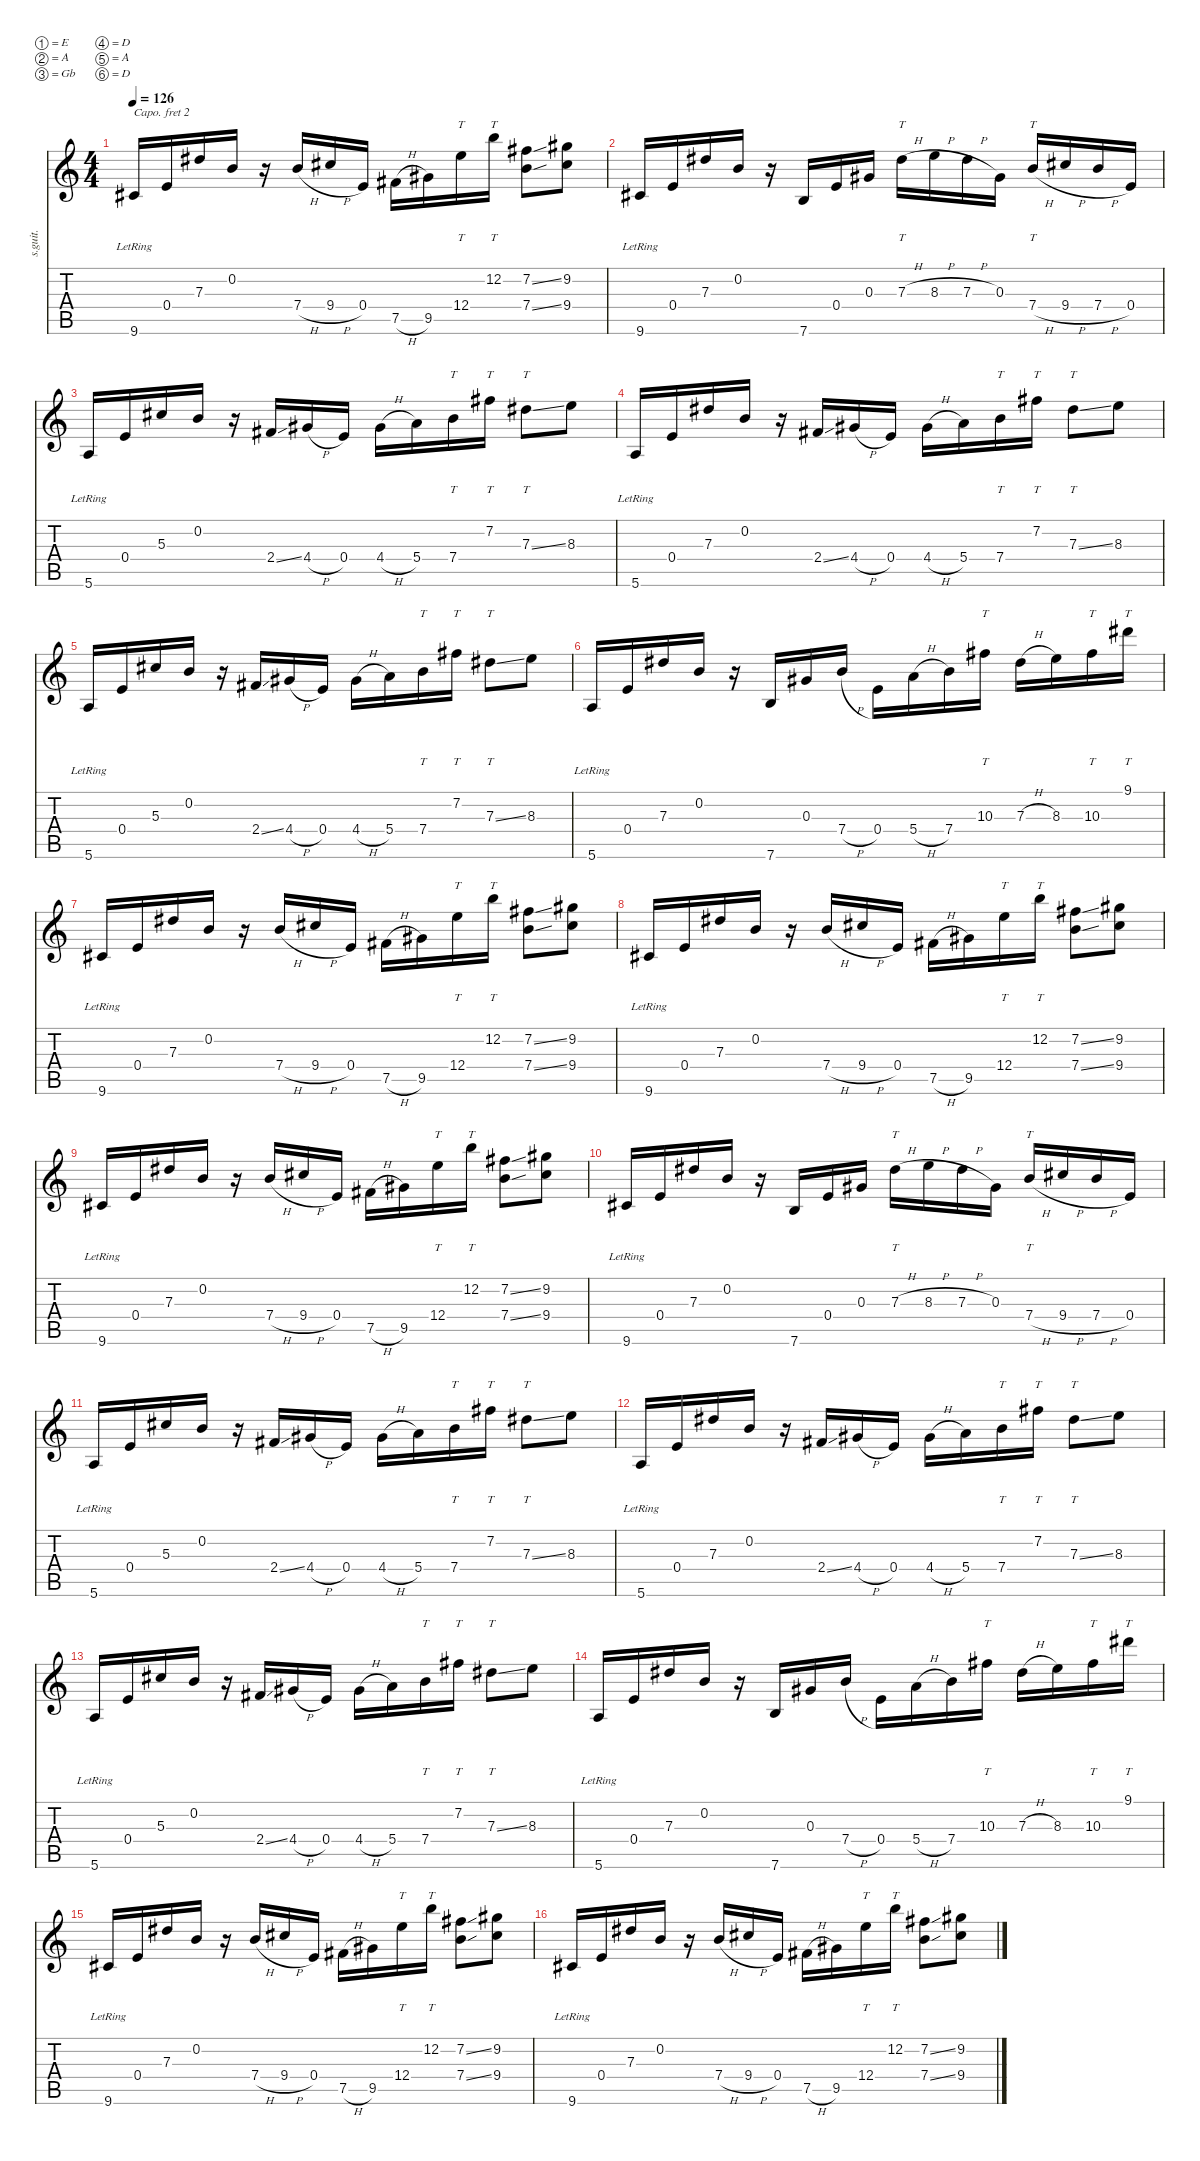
\defaultSystemsLayout 4
\hideDynamics
\bracketExtendMode nobrackets
\track ("Alternate Tab" "s.guit.") {instrument electricguitarjazz}
\staff {score tabs}
\capo 2
\tuning (E4 A3 Gb3 D3 A2 D2)
\ts (4 4)
\tempo 126
\clef g2
\ks c
9.6{lr}.16{lyrics (0 "") lyrics (1 "") lyrics (2 "") lyrics (3 "") lyrics (4 "") dy mf} 0.4.16{lyrics (0 "") lyrics (1 "") lyrics (2 "") lyrics (3 "") lyrics (4 "")} 7.3{acc #}.16{lyrics (0 "") lyrics (1 "") lyrics (2 "") lyrics (3 "") lyrics (4 "")} 0.2.16{lyrics (0 "") lyrics (1 "") lyrics (2 "") lyrics (3 "") lyrics (4 "")} r.16 7.4{h}.16{lyrics (0 "") lyrics (1 "") lyrics (2 "") lyrics (3 "") lyrics (4 "")} 9.4{h}.16{lyrics (0 "") lyrics (1 "") lyrics (2 "") lyrics (3 "") lyrics (4 "")} 0.4.16{lyrics (0 "") lyrics (1 "") lyrics (2 "") lyrics (3 "") lyrics (4 "")} 7.5{h}.16{lyrics (0 "") lyrics (1 "") lyrics (2 "") lyrics (3 "") lyrics (4 "")} 9.5{acc #}.16{lyrics (0 "") lyrics (1 "") lyrics (2 "") lyrics (3 "") lyrics (4 "")} 12.4.16{tt lyrics (0 "") lyrics (1 "") lyrics (2 "") lyrics (3 "") lyrics (4 "")} 12.2.16{tt lyrics (0 "") lyrics (1 "") lyrics (2 "") lyrics (3 "") lyrics (4 "")} (7.2{ss} 7.4{ss}).8{lyrics (0 "") lyrics (1 "") lyrics (2 "") lyrics (3 "") lyrics (4 "")} (9.2{acc #} 9.4).8{lyrics (0 "") lyrics (1 "") lyrics (2 "") lyrics (3 "") lyrics (4 "")} |
9.6{lr}.16{lyrics (0 "") lyrics (1 "") lyrics (2 "") lyrics (3 "") lyrics (4 "")} 0.4.16{lyrics (0 "") lyrics (1 "") lyrics (2 "") lyrics (3 "") lyrics (4 "")} 7.3{acc #}.16{lyrics (0 "") lyrics (1 "") lyrics (2 "") lyrics (3 "") lyrics (4 "")} 0.2.16{lyrics (0 "") lyrics (1 "") lyrics (2 "") lyrics (3 "") lyrics (4 "")} r.16 7.6.16{lyrics (0 "") lyrics (1 "") lyrics (2 "") lyrics (3 "") lyrics (4 "")} 0.4.16{lyrics (0 "") lyrics (1 "") lyrics (2 "") lyrics (3 "") lyrics (4 "")} 0.3{acc #}.16{lyrics (0 "") lyrics (1 "") lyrics (2 "") lyrics (3 "") lyrics (4 "")} 7.3{h acc #}.16{tt lyrics (0 "") lyrics (1 "") lyrics (2 "") lyrics (3 "") lyrics (4 "")} 8.3{h}.16{lyrics (0 "") lyrics (1 "") lyrics (2 "") lyrics (3 "") lyrics (4 "")} 7.3{h acc #}.16{lyrics (0 "") lyrics (1 "") lyrics (2 "") lyrics (3 "") lyrics (4 "")} 0.3{acc #}.16{lyrics (0 "") lyrics (1 "") lyrics (2 "") lyrics (3 "") lyrics (4 "")} 7.4{h}.16{tt lyrics (0 "") lyrics (1 "") lyrics (2 "") lyrics (3 "") lyrics (4 "")} 9.4{h}.16{lyrics (0 "") lyrics (1 "") lyrics (2 "") lyrics (3 "") lyrics (4 "")} 7.4{h}.16{lyrics (0 "") lyrics (1 "") lyrics (2 "") lyrics (3 "") lyrics (4 "")} 0.4.16{lyrics (0 "") lyrics (1 "") lyrics (2 "") lyrics (3 "") lyrics (4 "")} |
5.6{lr}.16{lyrics (0 "") lyrics (1 "") lyrics (2 "") lyrics (3 "") lyrics (4 "")} 0.4.16{lyrics (0 "") lyrics (1 "") lyrics (2 "") lyrics (3 "") lyrics (4 "")} 5.3.16{lyrics (0 "") lyrics (1 "") lyrics (2 "") lyrics (3 "") lyrics (4 "")} 0.2.16{lyrics (0 "") lyrics (1 "") lyrics (2 "") lyrics (3 "") lyrics (4 "")} r.16 2.4{ss}.16{lyrics (0 "") lyrics (1 "") lyrics (2 "") lyrics (3 "") lyrics (4 "")} 4.4{h acc #}.16{lyrics (0 "") lyrics (1 "") lyrics (2 "") lyrics (3 "") lyrics (4 "")} 0.4.16{lyrics (0 "") lyrics (1 "") lyrics (2 "") lyrics (3 "") lyrics (4 "")} 4.4{h acc #}.16{lyrics (0 "") lyrics (1 "") lyrics (2 "") lyrics (3 "") lyrics (4 "")} 5.4.16{lyrics (0 "") lyrics (1 "") lyrics (2 "") lyrics (3 "") lyrics (4 "")} 7.4.16{tt lyrics (0 "") lyrics (1 "") lyrics (2 "") lyrics (3 "") lyrics (4 "")} 7.2.16{tt lyrics (0 "") lyrics (1 "") lyrics (2 "") lyrics (3 "") lyrics (4 "")} 7.3{ss acc #}.8{tt lyrics (0 "") lyrics (1 "") lyrics (2 "") lyrics (3 "") lyrics (4 "")} 8.3.8{lyrics (0 "") lyrics (1 "") lyrics (2 "") lyrics (3 "") lyrics (4 "")} |
5.6{lr}.16{lyrics (0 "") lyrics (1 "") lyrics (2 "") lyrics (3 "") lyrics (4 "")} 0.4.16{lyrics (0 "") lyrics (1 "") lyrics (2 "") lyrics (3 "") lyrics (4 "")} 7.3{acc #}.16{lyrics (0 "") lyrics (1 "") lyrics (2 "") lyrics (3 "") lyrics (4 "")} 0.2.16{lyrics (0 "") lyrics (1 "") lyrics (2 "") lyrics (3 "") lyrics (4 "")} r.16 2.4{ss}.16{lyrics (0 "") lyrics (1 "") lyrics (2 "") lyrics (3 "") lyrics (4 "")} 4.4{h acc #}.16{lyrics (0 "") lyrics (1 "") lyrics (2 "") lyrics (3 "") lyrics (4 "")} 0.4.16{lyrics (0 "") lyrics (1 "") lyrics (2 "") lyrics (3 "") lyrics (4 "")} 4.4{h acc #}.16{lyrics (0 "") lyrics (1 "") lyrics (2 "") lyrics (3 "") lyrics (4 "")} 5.4.16{lyrics (0 "") lyrics (1 "") lyrics (2 "") lyrics (3 "") lyrics (4 "")} 7.4.16{tt lyrics (0 "") lyrics (1 "") lyrics (2 "") lyrics (3 "") lyrics (4 "")} 7.2.16{tt lyrics (0 "") lyrics (1 "") lyrics (2 "") lyrics (3 "") lyrics (4 "")} 7.3{ss acc #}.8{tt lyrics (0 "") lyrics (1 "") lyrics (2 "") lyrics (3 "") lyrics (4 "")} 8.3.8{lyrics (0 "") lyrics (1 "") lyrics (2 "") lyrics (3 "") lyrics (4 "")} |
5.6{lr}.16{lyrics (0 "") lyrics (1 "") lyrics (2 "") lyrics (3 "") lyrics (4 "")} 0.4.16{lyrics (0 "") lyrics (1 "") lyrics (2 "") lyrics (3 "") lyrics (4 "")} 5.3.16{lyrics (0 "") lyrics (1 "") lyrics (2 "") lyrics (3 "") lyrics (4 "")} 0.2.16{lyrics (0 "") lyrics (1 "") lyrics (2 "") lyrics (3 "") lyrics (4 "")} r.16 2.4{ss}.16{lyrics (0 "") lyrics (1 "") lyrics (2 "") lyrics (3 "") lyrics (4 "")} 4.4{h acc #}.16{lyrics (0 "") lyrics (1 "") lyrics (2 "") lyrics (3 "") lyrics (4 "")} 0.4.16{lyrics (0 "") lyrics (1 "") lyrics (2 "") lyrics (3 "") lyrics (4 "")} 4.4{h acc #}.16{lyrics (0 "") lyrics (1 "") lyrics (2 "") lyrics (3 "") lyrics (4 "")} 5.4.16{lyrics (0 "") lyrics (1 "") lyrics (2 "") lyrics (3 "") lyrics (4 "")} 7.4.16{tt lyrics (0 "") lyrics (1 "") lyrics (2 "") lyrics (3 "") lyrics (4 "")} 7.2.16{tt lyrics (0 "") lyrics (1 "") lyrics (2 "") lyrics (3 "") lyrics (4 "")} 7.3{ss acc #}.8{tt lyrics (0 "") lyrics (1 "") lyrics (2 "") lyrics (3 "") lyrics (4 "")} 8.3.8{lyrics (0 "") lyrics (1 "") lyrics (2 "") lyrics (3 "") lyrics (4 "")} |
5.6{lr}.16{lyrics (0 "") lyrics (1 "") lyrics (2 "") lyrics (3 "") lyrics (4 "")} 0.4.16{lyrics (0 "") lyrics (1 "") lyrics (2 "") lyrics (3 "") lyrics (4 "")} 7.3{acc #}.16{lyrics (0 "") lyrics (1 "") lyrics (2 "") lyrics (3 "") lyrics (4 "")} 0.2.16{lyrics (0 "") lyrics (1 "") lyrics (2 "") lyrics (3 "") lyrics (4 "")} r.16 7.6.16{lyrics (0 "") lyrics (1 "") lyrics (2 "") lyrics (3 "") lyrics (4 "")} 0.3{acc #}.16{lyrics (0 "") lyrics (1 "") lyrics (2 "") lyrics (3 "") lyrics (4 "")} 7.4{h}.16{lyrics (0 "") lyrics (1 "") lyrics (2 "") lyrics (3 "") lyrics (4 "")} 0.4.16{lyrics (0 "") lyrics (1 "") lyrics (2 "") lyrics (3 "") lyrics (4 "")} 5.4{h}.16{lyrics (0 "") lyrics (1 "") lyrics (2 "") lyrics (3 "") lyrics (4 "")} 7.4.16{lyrics (0 "") lyrics (1 "") lyrics (2 "") lyrics (3 "") lyrics (4 "")} 10.3.16{tt lyrics (0 "") lyrics (1 "") lyrics (2 "") lyrics (3 "") lyrics (4 "")} 7.3{h acc #}.16{lyrics (0 "") lyrics (1 "") lyrics (2 "") lyrics (3 "") lyrics (4 "")} 8.3.16{lyrics (0 "") lyrics (1 "") lyrics (2 "") lyrics (3 "") lyrics (4 "")} 10.3.16{tt lyrics (0 "") lyrics (1 "") lyrics (2 "") lyrics (3 "") lyrics (4 "")} 9.1{acc #}.16{tt lyrics (0 "") lyrics (1 "") lyrics (2 "") lyrics (3 "") lyrics (4 "")} |
9.6{lr}.16{lyrics (0 "") lyrics (1 "") lyrics (2 "") lyrics (3 "") lyrics (4 "")} 0.4.16{lyrics (0 "") lyrics (1 "") lyrics (2 "") lyrics (3 "") lyrics (4 "")} 7.3{acc #}.16{lyrics (0 "") lyrics (1 "") lyrics (2 "") lyrics (3 "") lyrics (4 "")} 0.2.16{lyrics (0 "") lyrics (1 "") lyrics (2 "") lyrics (3 "") lyrics (4 "")} r.16 7.4{h}.16{lyrics (0 "") lyrics (1 "") lyrics (2 "") lyrics (3 "") lyrics (4 "")} 9.4{h}.16{lyrics (0 "") lyrics (1 "") lyrics (2 "") lyrics (3 "") lyrics (4 "")} 0.4.16{lyrics (0 "") lyrics (1 "") lyrics (2 "") lyrics (3 "") lyrics (4 "")} 7.5{h}.16{lyrics (0 "") lyrics (1 "") lyrics (2 "") lyrics (3 "") lyrics (4 "")} 9.5{acc #}.16{lyrics (0 "") lyrics (1 "") lyrics (2 "") lyrics (3 "") lyrics (4 "")} 12.4.16{tt lyrics (0 "") lyrics (1 "") lyrics (2 "") lyrics (3 "") lyrics (4 "")} 12.2.16{tt lyrics (0 "") lyrics (1 "") lyrics (2 "") lyrics (3 "") lyrics (4 "")} (7.2{ss} 7.4{ss}).8{lyrics (0 "") lyrics (1 "") lyrics (2 "") lyrics (3 "") lyrics (4 "")} (9.2{acc #} 9.4).8{lyrics (0 "") lyrics (1 "") lyrics (2 "") lyrics (3 "") lyrics (4 "")} |
9.6{lr}.16{lyrics (0 "") lyrics (1 "") lyrics (2 "") lyrics (3 "") lyrics (4 "")} 0.4.16{lyrics (0 "") lyrics (1 "") lyrics (2 "") lyrics (3 "") lyrics (4 "")} 7.3{acc #}.16{lyrics (0 "") lyrics (1 "") lyrics (2 "") lyrics (3 "") lyrics (4 "")} 0.2.16{lyrics (0 "") lyrics (1 "") lyrics (2 "") lyrics (3 "") lyrics (4 "")} r.16 7.4{h}.16{lyrics (0 "") lyrics (1 "") lyrics (2 "") lyrics (3 "") lyrics (4 "")} 9.4{h}.16{lyrics (0 "") lyrics (1 "") lyrics (2 "") lyrics (3 "") lyrics (4 "")} 0.4.16{lyrics (0 "") lyrics (1 "") lyrics (2 "") lyrics (3 "") lyrics (4 "")} 7.5{h}.16{lyrics (0 "") lyrics (1 "") lyrics (2 "") lyrics (3 "") lyrics (4 "")} 9.5{acc #}.16{lyrics (0 "") lyrics (1 "") lyrics (2 "") lyrics (3 "") lyrics (4 "")} 12.4.16{tt lyrics (0 "") lyrics (1 "") lyrics (2 "") lyrics (3 "") lyrics (4 "")} 12.2.16{tt lyrics (0 "") lyrics (1 "") lyrics (2 "") lyrics (3 "") lyrics (4 "")} (7.2{ss} 7.4{ss}).8{lyrics (0 "") lyrics (1 "") lyrics (2 "") lyrics (3 "") lyrics (4 "")} (9.2{acc #} 9.4).8{lyrics (0 "") lyrics (1 "") lyrics (2 "") lyrics (3 "") lyrics (4 "")} |
9.6{lr}.16{lyrics (0 "") lyrics (1 "") lyrics (2 "") lyrics (3 "") lyrics (4 "")} 0.4.16{lyrics (0 "") lyrics (1 "") lyrics (2 "") lyrics (3 "") lyrics (4 "")} 7.3{acc #}.16{lyrics (0 "") lyrics (1 "") lyrics (2 "") lyrics (3 "") lyrics (4 "")} 0.2.16{lyrics (0 "") lyrics (1 "") lyrics (2 "") lyrics (3 "") lyrics (4 "")} r.16 7.4{h}.16{lyrics (0 "") lyrics (1 "") lyrics (2 "") lyrics (3 "") lyrics (4 "")} 9.4{h}.16{lyrics (0 "") lyrics (1 "") lyrics (2 "") lyrics (3 "") lyrics (4 "")} 0.4.16{lyrics (0 "") lyrics (1 "") lyrics (2 "") lyrics (3 "") lyrics (4 "")} 7.5{h}.16{lyrics (0 "") lyrics (1 "") lyrics (2 "") lyrics (3 "") lyrics (4 "")} 9.5{acc #}.16{lyrics (0 "") lyrics (1 "") lyrics (2 "") lyrics (3 "") lyrics (4 "")} 12.4.16{tt lyrics (0 "") lyrics (1 "") lyrics (2 "") lyrics (3 "") lyrics (4 "")} 12.2.16{tt lyrics (0 "") lyrics (1 "") lyrics (2 "") lyrics (3 "") lyrics (4 "")} (7.2{ss} 7.4{ss}).8{lyrics (0 "") lyrics (1 "") lyrics (2 "") lyrics (3 "") lyrics (4 "")} (9.2{acc #} 9.4).8{lyrics (0 "") lyrics (1 "") lyrics (2 "") lyrics (3 "") lyrics (4 "")} |
9.6{lr}.16{lyrics (0 "") lyrics (1 "") lyrics (2 "") lyrics (3 "") lyrics (4 "")} 0.4.16{lyrics (0 "") lyrics (1 "") lyrics (2 "") lyrics (3 "") lyrics (4 "")} 7.3{acc #}.16{lyrics (0 "") lyrics (1 "") lyrics (2 "") lyrics (3 "") lyrics (4 "")} 0.2.16{lyrics (0 "") lyrics (1 "") lyrics (2 "") lyrics (3 "") lyrics (4 "")} r.16 7.6.16{lyrics (0 "") lyrics (1 "") lyrics (2 "") lyrics (3 "") lyrics (4 "")} 0.4.16{lyrics (0 "") lyrics (1 "") lyrics (2 "") lyrics (3 "") lyrics (4 "")} 0.3{acc #}.16{lyrics (0 "") lyrics (1 "") lyrics (2 "") lyrics (3 "") lyrics (4 "")} 7.3{h acc #}.16{tt lyrics (0 "") lyrics (1 "") lyrics (2 "") lyrics (3 "") lyrics (4 "")} 8.3{h}.16{lyrics (0 "") lyrics (1 "") lyrics (2 "") lyrics (3 "") lyrics (4 "")} 7.3{h acc #}.16{lyrics (0 "") lyrics (1 "") lyrics (2 "") lyrics (3 "") lyrics (4 "")} 0.3{acc #}.16{lyrics (0 "") lyrics (1 "") lyrics (2 "") lyrics (3 "") lyrics (4 "")} 7.4{h}.16{tt lyrics (0 "") lyrics (1 "") lyrics (2 "") lyrics (3 "") lyrics (4 "")} 9.4{h}.16{lyrics (0 "") lyrics (1 "") lyrics (2 "") lyrics (3 "") lyrics (4 "")} 7.4{h}.16{lyrics (0 "") lyrics (1 "") lyrics (2 "") lyrics (3 "") lyrics (4 "")} 0.4.16{lyrics (0 "") lyrics (1 "") lyrics (2 "") lyrics (3 "") lyrics (4 "")} |
5.6{lr}.16{lyrics (0 "") lyrics (1 "") lyrics (2 "") lyrics (3 "") lyrics (4 "")} 0.4.16{lyrics (0 "") lyrics (1 "") lyrics (2 "") lyrics (3 "") lyrics (4 "")} 5.3.16{lyrics (0 "") lyrics (1 "") lyrics (2 "") lyrics (3 "") lyrics (4 "")} 0.2.16{lyrics (0 "") lyrics (1 "") lyrics (2 "") lyrics (3 "") lyrics (4 "")} r.16 2.4{ss}.16{lyrics (0 "") lyrics (1 "") lyrics (2 "") lyrics (3 "") lyrics (4 "")} 4.4{h acc #}.16{lyrics (0 "") lyrics (1 "") lyrics (2 "") lyrics (3 "") lyrics (4 "")} 0.4.16{lyrics (0 "") lyrics (1 "") lyrics (2 "") lyrics (3 "") lyrics (4 "")} 4.4{h acc #}.16{lyrics (0 "") lyrics (1 "") lyrics (2 "") lyrics (3 "") lyrics (4 "")} 5.4.16{lyrics (0 "") lyrics (1 "") lyrics (2 "") lyrics (3 "") lyrics (4 "")} 7.4.16{tt lyrics (0 "") lyrics (1 "") lyrics (2 "") lyrics (3 "") lyrics (4 "")} 7.2.16{tt lyrics (0 "") lyrics (1 "") lyrics (2 "") lyrics (3 "") lyrics (4 "")} 7.3{ss acc #}.8{tt lyrics (0 "") lyrics (1 "") lyrics (2 "") lyrics (3 "") lyrics (4 "")} 8.3.8{lyrics (0 "") lyrics (1 "") lyrics (2 "") lyrics (3 "") lyrics (4 "")} |
5.6{lr}.16{lyrics (0 "") lyrics (1 "") lyrics (2 "") lyrics (3 "") lyrics (4 "")} 0.4.16{lyrics (0 "") lyrics (1 "") lyrics (2 "") lyrics (3 "") lyrics (4 "")} 7.3{acc #}.16{lyrics (0 "") lyrics (1 "") lyrics (2 "") lyrics (3 "") lyrics (4 "")} 0.2.16{lyrics (0 "") lyrics (1 "") lyrics (2 "") lyrics (3 "") lyrics (4 "")} r.16 2.4{ss}.16{lyrics (0 "") lyrics (1 "") lyrics (2 "") lyrics (3 "") lyrics (4 "")} 4.4{h acc #}.16{lyrics (0 "") lyrics (1 "") lyrics (2 "") lyrics (3 "") lyrics (4 "")} 0.4.16{lyrics (0 "") lyrics (1 "") lyrics (2 "") lyrics (3 "") lyrics (4 "")} 4.4{h acc #}.16{lyrics (0 "") lyrics (1 "") lyrics (2 "") lyrics (3 "") lyrics (4 "")} 5.4.16{lyrics (0 "") lyrics (1 "") lyrics (2 "") lyrics (3 "") lyrics (4 "")} 7.4.16{tt lyrics (0 "") lyrics (1 "") lyrics (2 "") lyrics (3 "") lyrics (4 "")} 7.2.16{tt lyrics (0 "") lyrics (1 "") lyrics (2 "") lyrics (3 "") lyrics (4 "")} 7.3{ss acc #}.8{tt lyrics (0 "") lyrics (1 "") lyrics (2 "") lyrics (3 "") lyrics (4 "")} 8.3.8{lyrics (0 "") lyrics (1 "") lyrics (2 "") lyrics (3 "") lyrics (4 "")} |
5.6{lr}.16{lyrics (0 "") lyrics (1 "") lyrics (2 "") lyrics (3 "") lyrics (4 "")} 0.4.16{lyrics (0 "") lyrics (1 "") lyrics (2 "") lyrics (3 "") lyrics (4 "")} 5.3.16{lyrics (0 "") lyrics (1 "") lyrics (2 "") lyrics (3 "") lyrics (4 "")} 0.2.16{lyrics (0 "") lyrics (1 "") lyrics (2 "") lyrics (3 "") lyrics (4 "")} r.16 2.4{ss}.16{lyrics (0 "") lyrics (1 "") lyrics (2 "") lyrics (3 "") lyrics (4 "")} 4.4{h acc #}.16{lyrics (0 "") lyrics (1 "") lyrics (2 "") lyrics (3 "") lyrics (4 "")} 0.4.16{lyrics (0 "") lyrics (1 "") lyrics (2 "") lyrics (3 "") lyrics (4 "")} 4.4{h acc #}.16{lyrics (0 "") lyrics (1 "") lyrics (2 "") lyrics (3 "") lyrics (4 "")} 5.4.16{lyrics (0 "") lyrics (1 "") lyrics (2 "") lyrics (3 "") lyrics (4 "")} 7.4.16{tt lyrics (0 "") lyrics (1 "") lyrics (2 "") lyrics (3 "") lyrics (4 "")} 7.2.16{tt lyrics (0 "") lyrics (1 "") lyrics (2 "") lyrics (3 "") lyrics (4 "")} 7.3{ss acc #}.8{tt lyrics (0 "") lyrics (1 "") lyrics (2 "") lyrics (3 "") lyrics (4 "")} 8.3.8{lyrics (0 "") lyrics (1 "") lyrics (2 "") lyrics (3 "") lyrics (4 "")} |
5.6{lr}.16{lyrics (0 "") lyrics (1 "") lyrics (2 "") lyrics (3 "") lyrics (4 "")} 0.4.16{lyrics (0 "") lyrics (1 "") lyrics (2 "") lyrics (3 "") lyrics (4 "")} 7.3{acc #}.16{lyrics (0 "") lyrics (1 "") lyrics (2 "") lyrics (3 "") lyrics (4 "")} 0.2.16{lyrics (0 "") lyrics (1 "") lyrics (2 "") lyrics (3 "") lyrics (4 "")} r.16 7.6.16{lyrics (0 "") lyrics (1 "") lyrics (2 "") lyrics (3 "") lyrics (4 "")} 0.3{acc #}.16{lyrics (0 "") lyrics (1 "") lyrics (2 "") lyrics (3 "") lyrics (4 "")} 7.4{h}.16{lyrics (0 "") lyrics (1 "") lyrics (2 "") lyrics (3 "") lyrics (4 "")} 0.4.16{lyrics (0 "") lyrics (1 "") lyrics (2 "") lyrics (3 "") lyrics (4 "")} 5.4{h}.16{lyrics (0 "") lyrics (1 "") lyrics (2 "") lyrics (3 "") lyrics (4 "")} 7.4.16{lyrics (0 "") lyrics (1 "") lyrics (2 "") lyrics (3 "") lyrics (4 "")} 10.3.16{tt lyrics (0 "") lyrics (1 "") lyrics (2 "") lyrics (3 "") lyrics (4 "")} 7.3{h acc #}.16{lyrics (0 "") lyrics (1 "") lyrics (2 "") lyrics (3 "") lyrics (4 "")} 8.3.16{lyrics (0 "") lyrics (1 "") lyrics (2 "") lyrics (3 "") lyrics (4 "")} 10.3.16{tt lyrics (0 "") lyrics (1 "") lyrics (2 "") lyrics (3 "") lyrics (4 "")} 9.1{acc #}.16{tt lyrics (0 "") lyrics (1 "") lyrics (2 "") lyrics (3 "") lyrics (4 "")} |
9.6{lr}.16{lyrics (0 "") lyrics (1 "") lyrics (2 "") lyrics (3 "") lyrics (4 "")} 0.4.16{lyrics (0 "") lyrics (1 "") lyrics (2 "") lyrics (3 "") lyrics (4 "")} 7.3{acc #}.16{lyrics (0 "") lyrics (1 "") lyrics (2 "") lyrics (3 "") lyrics (4 "")} 0.2.16{lyrics (0 "") lyrics (1 "") lyrics (2 "") lyrics (3 "") lyrics (4 "")} r.16 7.4{h}.16{lyrics (0 "") lyrics (1 "") lyrics (2 "") lyrics (3 "") lyrics (4 "")} 9.4{h}.16{lyrics (0 "") lyrics (1 "") lyrics (2 "") lyrics (3 "") lyrics (4 "")} 0.4.16{lyrics (0 "") lyrics (1 "") lyrics (2 "") lyrics (3 "") lyrics (4 "")} 7.5{h}.16{lyrics (0 "") lyrics (1 "") lyrics (2 "") lyrics (3 "") lyrics (4 "")} 9.5{acc #}.16{lyrics (0 "") lyrics (1 "") lyrics (2 "") lyrics (3 "") lyrics (4 "")} 12.4.16{tt lyrics (0 "") lyrics (1 "") lyrics (2 "") lyrics (3 "") lyrics (4 "")} 12.2.16{tt lyrics (0 "") lyrics (1 "") lyrics (2 "") lyrics (3 "") lyrics (4 "")} (7.2{ss} 7.4{ss}).8{lyrics (0 "") lyrics (1 "") lyrics (2 "") lyrics (3 "") lyrics (4 "")} (9.2{acc #} 9.4).8{lyrics (0 "") lyrics (1 "") lyrics (2 "") lyrics (3 "") lyrics (4 "")} |
9.6{lr}.16{lyrics (0 "") lyrics (1 "") lyrics (2 "") lyrics (3 "") lyrics (4 "")} 0.4.16{lyrics (0 "") lyrics (1 "") lyrics (2 "") lyrics (3 "") lyrics (4 "")} 7.3{acc #}.16{lyrics (0 "") lyrics (1 "") lyrics (2 "") lyrics (3 "") lyrics (4 "")} 0.2.16{lyrics (0 "") lyrics (1 "") lyrics (2 "") lyrics (3 "") lyrics (4 "")} r.16 7.4{h}.16{lyrics (0 "") lyrics (1 "") lyrics (2 "") lyrics (3 "") lyrics (4 "")} 9.4{h}.16{lyrics (0 "") lyrics (1 "") lyrics (2 "") lyrics (3 "") lyrics (4 "")} 0.4.16{lyrics (0 "") lyrics (1 "") lyrics (2 "") lyrics (3 "") lyrics (4 "")} 7.5{h}.16{lyrics (0 "") lyrics (1 "") lyrics (2 "") lyrics (3 "") lyrics (4 "")} 9.5{acc #}.16{lyrics (0 "") lyrics (1 "") lyrics (2 "") lyrics (3 "") lyrics (4 "")} 12.4.16{tt lyrics (0 "") lyrics (1 "") lyrics (2 "") lyrics (3 "") lyrics (4 "")} 12.2.16{tt lyrics (0 "") lyrics (1 "") lyrics (2 "") lyrics (3 "") lyrics (4 "")} (7.2{ss} 7.4{ss}).8{lyrics (0 "") lyrics (1 "") lyrics (2 "") lyrics (3 "") lyrics (4 "")} (9.2{acc #} 9.4).8{lyrics (0 "") lyrics (1 "") lyrics (2 "") lyrics (3 "") lyrics (4 "")}
